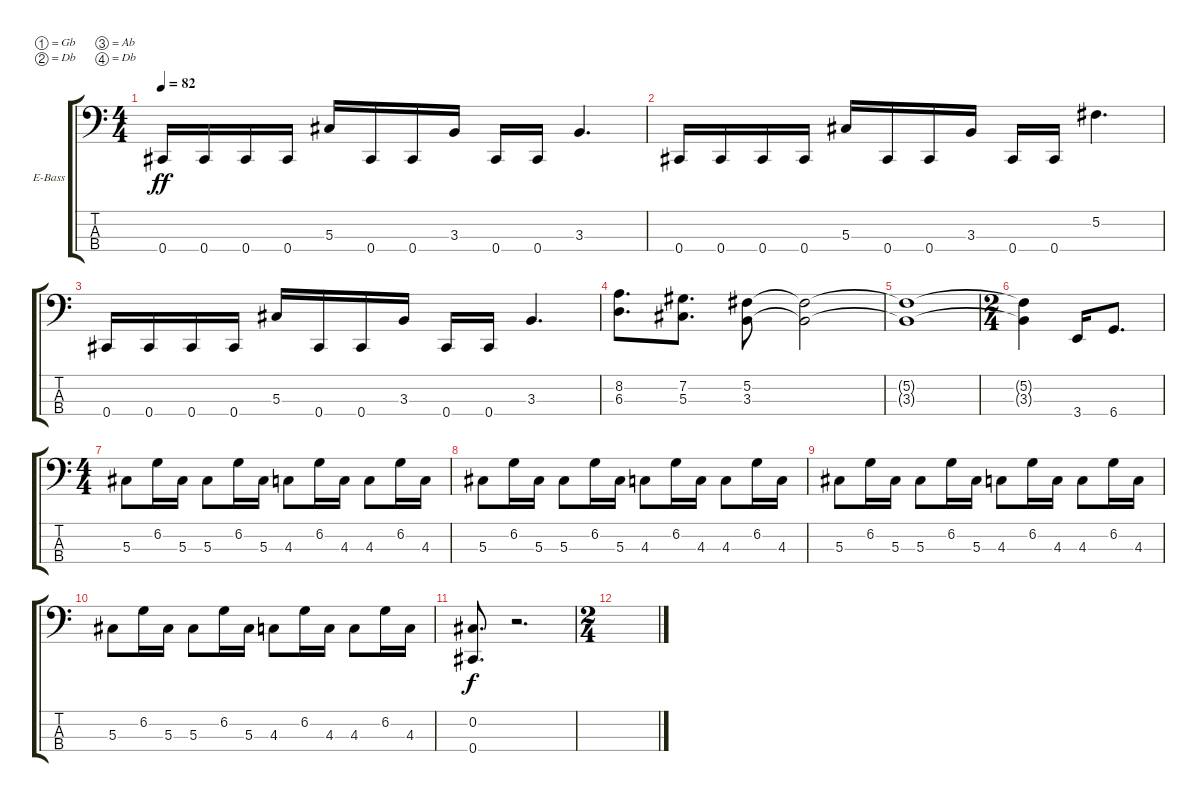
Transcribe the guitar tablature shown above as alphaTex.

\bracketExtendMode groupsimilarinstruments
\firstSystemTrackNameOrientation horizontal
\otherSystemsTrackNameOrientation horizontal
\track ("Electric Bass" "E-Bass") {instrument electricbassfinger}
\staff {score tabs}
\tuning (Gb2 Db2 Ab1 Db1)
\ts (4 4)
\tempo 82
\clef f4
\ks c
0.4.16{dy ff} 0.4.16 0.4.16 0.4.16 5.3.16 0.4.16 0.4.16 3.3.16 0.4.16 0.4.16 3.3.4{d} |
0.4.16 0.4.16 0.4.16 0.4.16 5.3.16 0.4.16 0.4.16 3.3.16 0.4.16 0.4.16 5.2.4{d} |
0.4.16 0.4.16 0.4.16 0.4.16 5.3.16 0.4.16 0.4.16 3.3.16 0.4.16 0.4.16 3.3.4{d} |
(6.3 8.2).8{d} (5.3 7.2).8{d} (3.3 5.2).8 (3.3{t} 5.2{t}).2 |
(5.2{t} 3.3{t}).1 |
\ts (2 4)
(3.3{t} 5.2{t}).4 3.4.16 6.4.8{d} |
\ts (4 4)
5.3.8 6.2.16 5.3.16 5.3.8 6.2.16 5.3.16 4.3.8 6.2.16 4.3.16 4.3.8 6.2.16 4.3.16 |
5.3.8 6.2.16 5.3.16 5.3.8 6.2.16 5.3.16 4.3.8 6.2.16 4.3.16 4.3.8 6.2.16 4.3.16 |
5.3.8 6.2.16 5.3.16 5.3.8 6.2.16 5.3.16 4.3.8 6.2.16 4.3.16 4.3.8 6.2.16 4.3.16 |
5.3.8 6.2.16 5.3.16 5.3.8 6.2.16 5.3.16 4.3.8 6.2.16 4.3.16 4.3.8 6.2.16 4.3.16 |
(0.4 0.2).8{d dy f} r.2{d} |
\ts (2 4)
